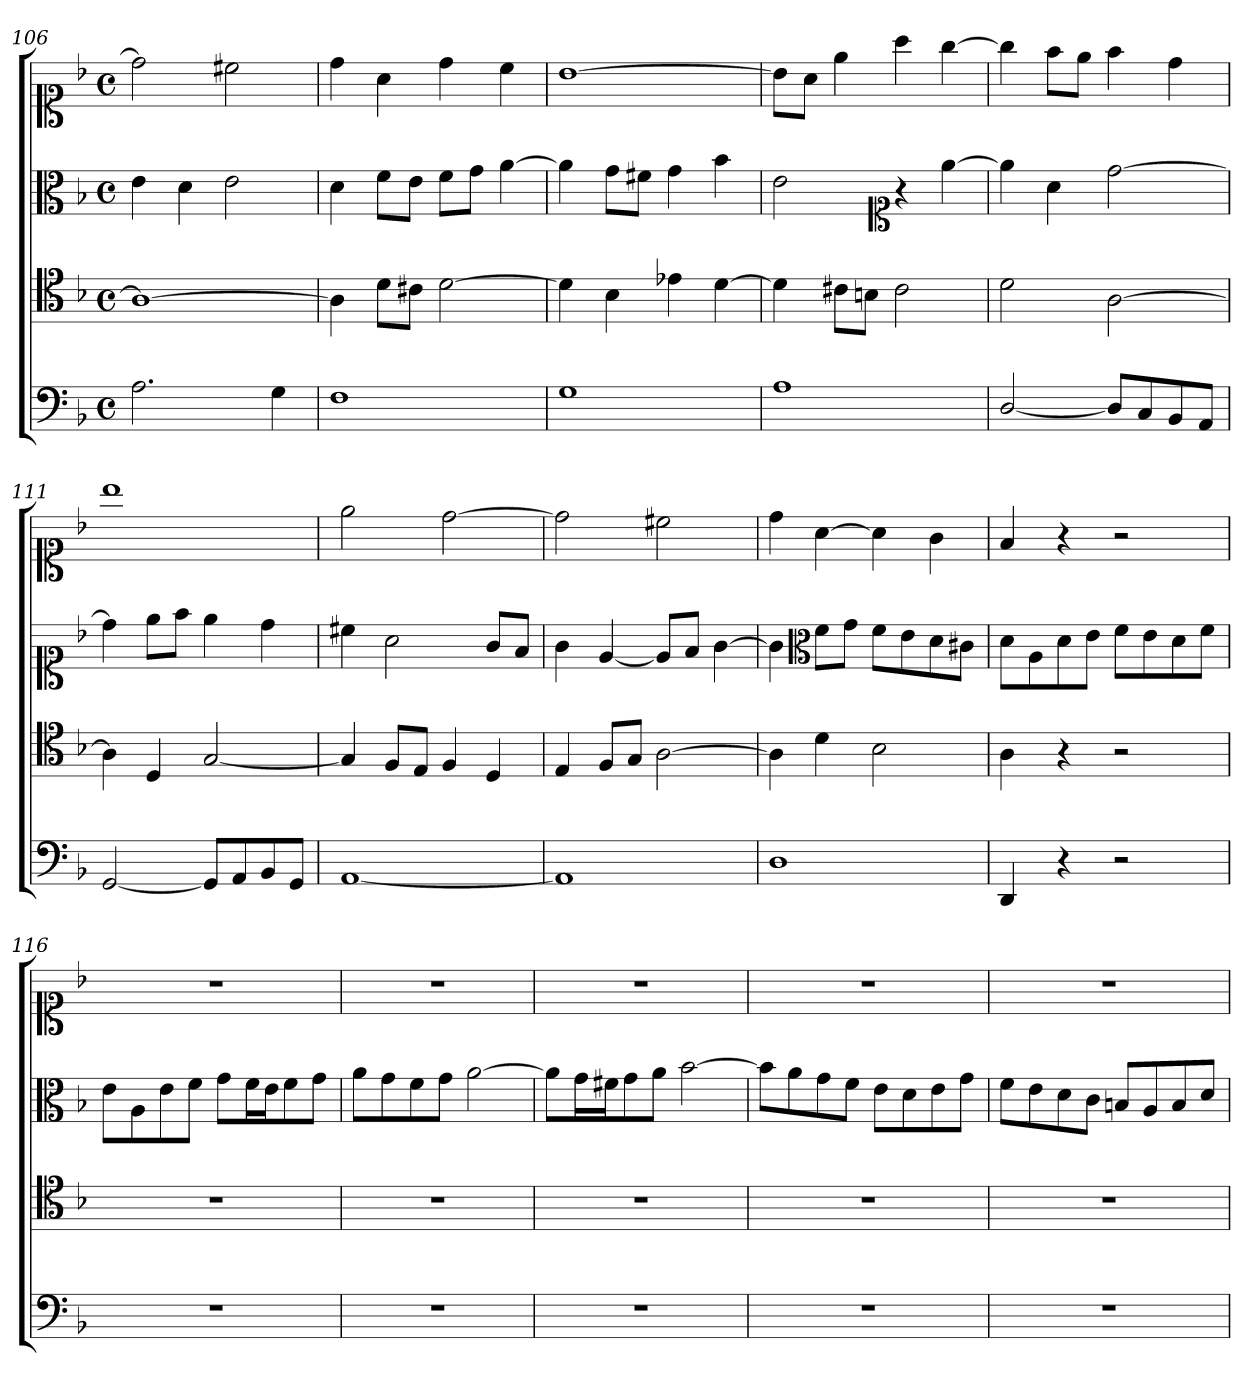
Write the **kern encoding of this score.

**kern	**kern	**kern	**kern
*part4	*part3	*part2	*part1
*staff4	*staff3	*staff2	*staff1
*clefF4	*clefC4	*clefC3	*clefC1
*k[b-]	*k[b-]	*k[b-]	*k[b-]
*M4/4	*M4/4	*M4/4	*M4/4
*met(c)	*met(c)	*met(c)	*met(c)
=106	=106	=106	=106
2.A	1A_	4e	2dd]
.	.	4d	.
.	.	2e	2cc#X
4G	.	.	.
=107	=107	=107	=107
1F	4A]	4d	4dd
.	8dL	8fL	4a
.	8c#XJ	8eJ	.
.	[2d	8fL	4dd
.	.	8gJ	.
.	.	[4a	4cc
=108	=108	=108	=108
1G	4d]	4a]	[1b-
.	4B-	8gL	.
.	.	8f#XJ	.
.	4e-X	4g	.
.	[4d	4b-	.
=109	=109	=109	=109
1A	4d]	2e	8b-L]
.	.	.	8aJ
.	8c#XL	.	4ee
.	8BnJ	.	.
*	*	*clefC1	*
.	2c#	4r	4aa
.	.	[4ee	[4gg
=110	=110	=110	=110
[2D/	2d	4ee]	4gg]
.	.	4a	8ffL
.	.	.	8eeJ
8DL]	[2A	[2dd	4ff
8C	.	.	.
8BB-	.	.	4dd
8AAJ	.	.	.
=111	=111	=111	=111
[2GG	4A]	4dd]	1bb-
.	4D	8eeL	.
.	.	8ffJ	.
8GGL]	[2G	4ee	.
8AA	.	.	.
8BB-	.	4dd	.
8GGJ	.	.	.
=112	=112	=112	=112
[1AA	4G]	4cc#X	2ee
.	8FL	2a	.
.	8EJ	.	.
.	4F	.	[2dd
.	4D	8gL	.
.	.	8fJ	.
=113	=113	=113	=113
1AA]	4E	4g	2dd]
.	8FL	[4e	.
.	8GJ	.	.
.	[2A	8eL]	2cc#X
.	.	8fJ	.
.	.	[4g	.
=114	=114	=114	=114
1D	4A]	4g]	4dd
*	*	*clefC3	*
.	4d	8fL	[4a
.	.	8gJ	.
.	2B-	8fL	4a]
.	.	8e	.
.	.	8d	4g
.	.	8c#XJ	.
=115	=115	=115	=115
4DD	4A	8dL	4f
.	.	8A	.
4r	4r	8d	4r
.	.	8eJ	.
2r	2r	8fL	2r
.	.	8e	.
.	.	8d	.
.	.	8fJ	.
=116	=116	=116	=116
1r	1r	8eL	1r
.	.	8A	.
.	.	8e	.
.	.	8fJ	.
.	.	8gL	.
.	.	16fL	.
.	.	16eJ	.
.	.	8f	.
.	.	8gJ	.
=117	=117	=117	=117
1r	1r	8aL	1r
.	.	8g	.
.	.	8f	.
.	.	8gJ	.
.	.	[2a	.
=118	=118	=118	=118
1r	1r	8aL]	1r
.	.	16gL	.
.	.	16f#XJ	.
.	.	8g	.
.	.	8aJ	.
.	.	[2b-	.
=119	=119	=119	=119
1r	1r	8b-L]	1r
.	.	8a	.
.	.	8g	.
.	.	8fJ	.
.	.	8eL	.
.	.	8d	.
.	.	8e	.
.	.	8gJ	.
=120	=120	=120	=120
1r	1r	8fL	1r
.	.	8e	.
.	.	8d	.
.	.	8cJ	.
.	.	8BnL	.
.	.	8A	.
.	.	8B	.
.	.	8dJ	.
=	=	=	=
*-	*-	*-	*-
